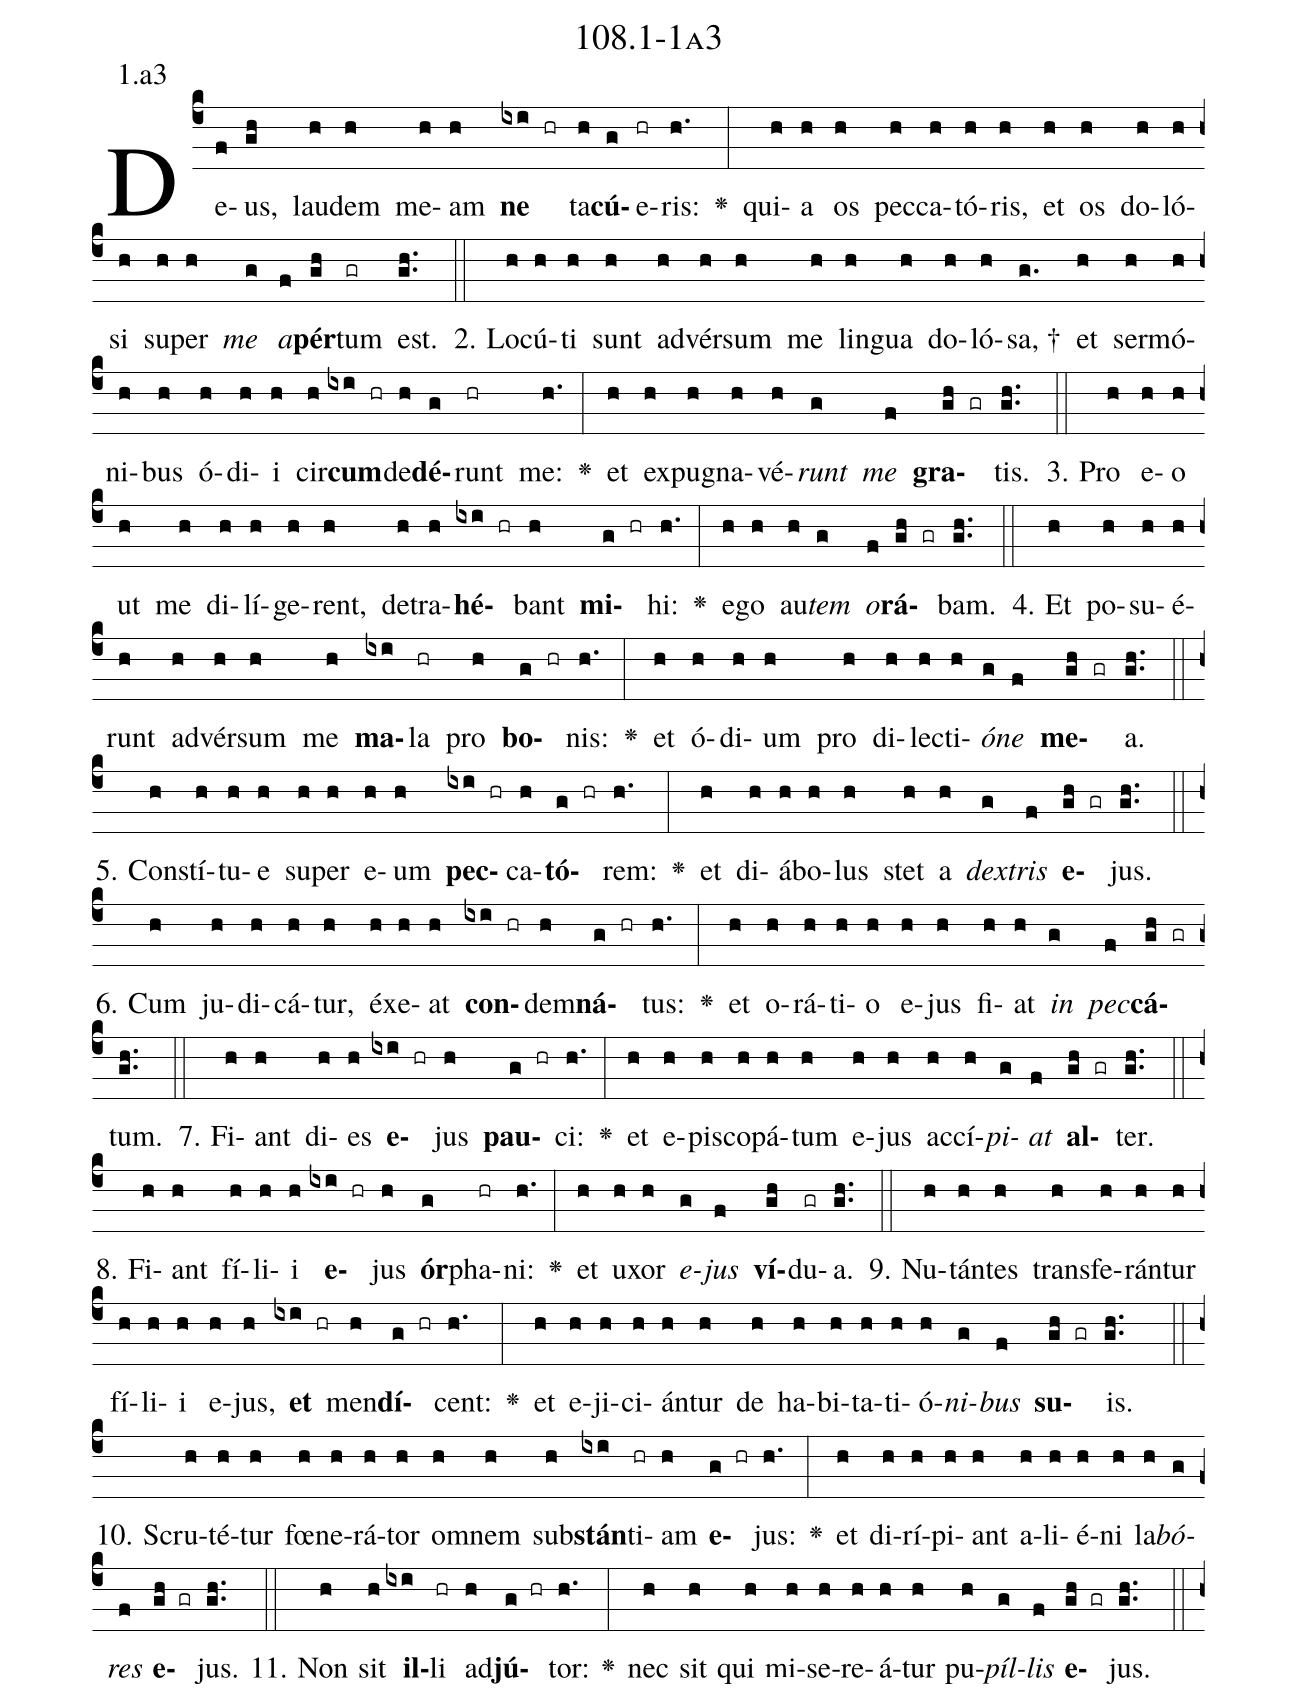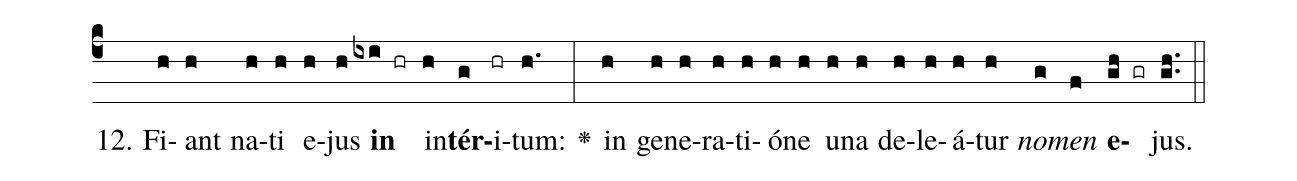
name: 108.1-1a3;
annotation: 1.a3;
%%
(c4)De(f)us,(gh) lau(h)dem(h) me(h)am(h) <b>ne</b>(ixi hr) ta(h)<b>cú</b>(g)e(hr)ris:(h.) <v>\greheightstar</v>(:) qui(h)a(h) os(h) pec(h)ca(h)tó(h)ris,(h) et(h) os(h) do(h)ló(h)si(h) su(h)per(h) <i>me</i>(g) <i>a</i>(f)<b>pér</b>(gh)tum(gr) est.(gh..) (::)
2. Lo(h)cú(h)ti(h) sunt(h) ad(h)vér(h)sum(h) me(h) lin(h)gua(h) do(h)ló(h)sa, †(g.) et(h) ser(h)mó(h)ni(h)bus(h) ó(h)di(h)i(h) cir(h)<b>cum</b>(ixi hr)de(h)<b>dé</b>(g)runt(hr) me:(h.) <v>\greheightstar</v>(:) et(h) ex(h)pu(h)gna(h)vé(h)<i>runt</i>(g) <i>me</i>(f) <b>gra</b>(gh gr)tis.(gh..) (::)
3. Pro(h) e(h)o(h) ut(h) me(h) di(h)lí(h)ge(h)rent,(h) de(h)tra(h)<b>hé</b>(ixi hr)bant(h) <b>mi</b>(g hr)hi:(h.) <v>\greheightstar</v>(:) e(h)go(h) au(h)<i>tem</i>(g) <i>o</i>(f)<b>rá</b>(gh gr)bam.(gh..) (::)
4. Et(h) po(h)su(h)é(h)runt(h) ad(h)vér(h)sum(h) me(h) <b>ma</b>(ixi)la(hr) pro(h) <b>bo</b>(g hr)nis:(h.) <v>\greheightstar</v>(:) et(h) ó(h)di(h)um(h) pro(h) di(h)lec(h)ti(h)<i>ó</i>(g)<i>ne</i>(f) <b>me</b>(gh gr)a.(gh..) (::)
5. Con(h)stí(h)tu(h)e(h) su(h)per(h) e(h)um(h) <b>pec</b>(ixi hr)ca(h)<b>tó</b>(g hr)rem:(h.) <v>\greheightstar</v>(:) et(h) di(h)á(h)bo(h)lus(h) stet(h) a(h) <i>dex</i>(g)<i>tris</i>(f) <b>e</b>(gh gr)jus.(gh..) (::)
6. Cum(h) ju(h)di(h)cá(h)tur,(h) éx(h)e(h)at(h) <b>con</b>(ixi hr)dem(h)<b>ná</b>(g hr)tus:(h.) <v>\greheightstar</v>(:) et(h) o(h)rá(h)ti(h)o(h) e(h)jus(h) fi(h)at(h) <i>in</i>(g) <i>pec</i>(f)<b>cá</b>(gh gr)tum.(gh..) (::)
7. Fi(h)ant(h) di(h)es(h) <b>e</b>(ixi hr)jus(h) <b>pau</b>(g hr)ci:(h.) <v>\greheightstar</v>(:) et(h) e(h)pis(h)co(h)pá(h)tum(h) e(h)jus(h) ac(h)cí(h)<i>pi</i>(g)<i>at</i>(f) <b>al</b>(gh gr)ter.(gh..) (::)
8. Fi(h)ant(h) fí(h)li(h)i(h) <b>e</b>(ixi hr)jus(h) <b>ór</b>(g)pha(hr)ni:(h.) <v>\greheightstar</v>(:) et(h) u(h)xor(h) <i>e</i>(g)<i>jus</i>(f) <b>ví</b>(gh)du(gr)a.(gh..) (::)
9. Nu(h)tán(h)tes(h) trans(h)fe(h)rán(h)tur(h) fí(h)li(h)i(h) e(h)jus,(h) <b>et</b>(ixi hr) men(h)<b>dí</b>(g hr)cent:(h.) <v>\greheightstar</v>(:) et(h) e(h)ji(h)ci(h)án(h)tur(h) de(h) ha(h)bi(h)ta(h)ti(h)ó(h)<i>ni</i>(g)<i>bus</i>(f) <b>su</b>(gh gr)is.(gh..) (::)
10. Scru(h)té(h)tur(h) fœ(h)ne(h)rá(h)tor(h) om(h)nem(h) sub(h)<b>stán</b>(ixi)ti(hr)am(h) <b>e</b>(g hr)jus:(h.) <v>\greheightstar</v>(:) et(h) di(h)rí(h)pi(h)ant(h) a(h)li(h)é(h)ni(h) la(h)<i>bó</i>(g)<i>res</i>(f) <b>e</b>(gh gr)jus.(gh..) (::)
11. Non(h) sit(h) <b>il</b>(ixi)li(hr) ad(h)<b>jú</b>(g hr)tor:(h.) <v>\greheightstar</v>(:) nec(h) sit(h) qui(h) mi(h)se(h)re(h)á(h)tur(h) pu(h)<i>píl</i>(g)<i>lis</i>(f) <b>e</b>(gh gr)jus.(gh..) (::)
12. Fi(h)ant(h) na(h)ti(h) e(h)jus(h) <b>in</b>(ixi hr) in(h)<b>tér</b>(g)i(hr)tum:(h.) <v>\greheightstar</v>(:) in(h) ge(h)ne(h)ra(h)ti(h)ó(h)ne(h) u(h)na(h) de(h)le(h)á(h)tur(h) <i>no</i>(g)<i>men</i>(f) <b>e</b>(gh gr)jus.(gh..) (::)
